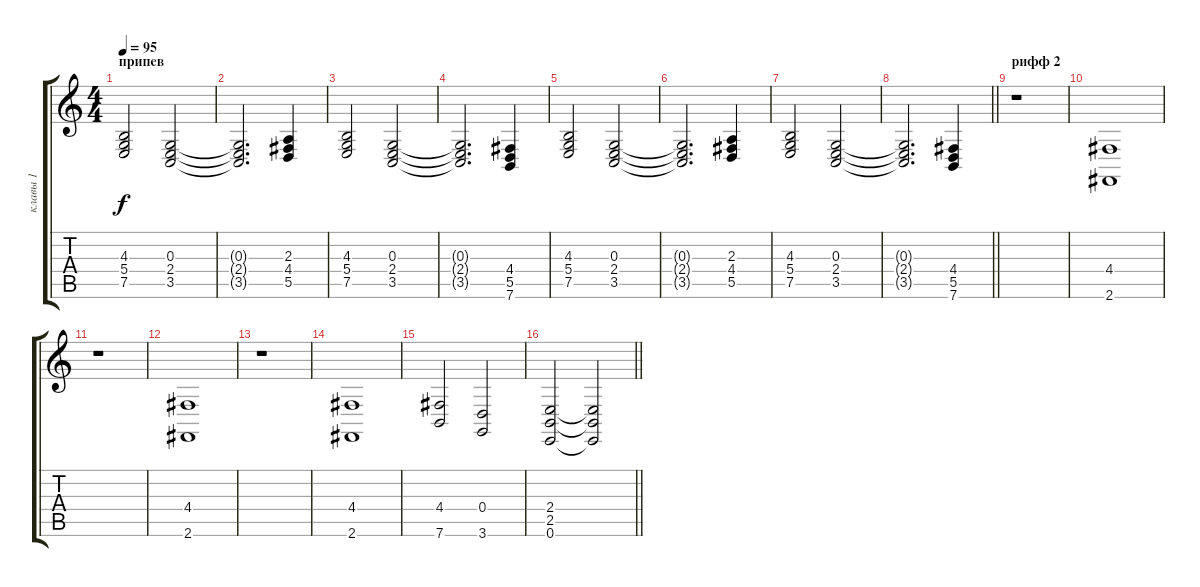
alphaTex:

\track ("клавы 1" "клавы 1") {instrument stringensemble2}
\staff {score tabs}
\tuning (E4 B3 G3 D3 A2 E2) {hide}
\ts (4 4)
\section ("" "припев")
\tempo 95
\clef g2
\ks c
(4.3 5.4 7.5).2{dy f} (0.3 2.4 3.5).2 |
(0.3{t} 2.4{t} 3.5{t}).2{d} (2.3 4.4 5.5).4 |
(4.3 5.4 7.5).2 (0.3 2.4 3.5).2 |
(0.3{t} 2.4{t} 3.5{t}).2{d} (4.4 5.5 7.6).4 |
(4.3 5.4 7.5).2 (0.3 2.4 3.5).2 |
(0.3{t} 2.4{t} 3.5{t}).2{d} (2.3 4.4 5.5).4 |
(4.3 5.4 7.5).2 (0.3 2.4 3.5).2 |
\barLineRight lightlight
(0.3{t} 2.4{t} 3.5{t}).2{d} (4.4 5.5 7.6).4 |
\section ("" "рифф 2")
r.1 |
(4.4 2.6).1 |
r.1 |
(4.4 2.6).1 |
r.1 |
(4.4 2.6).1 |
(4.4 7.6).2 (0.4 3.6).2 |
\barLineRight lightlight
(2.4 2.5 0.6).2 (2.4{t} 2.5{t} 0.6{t}).2
